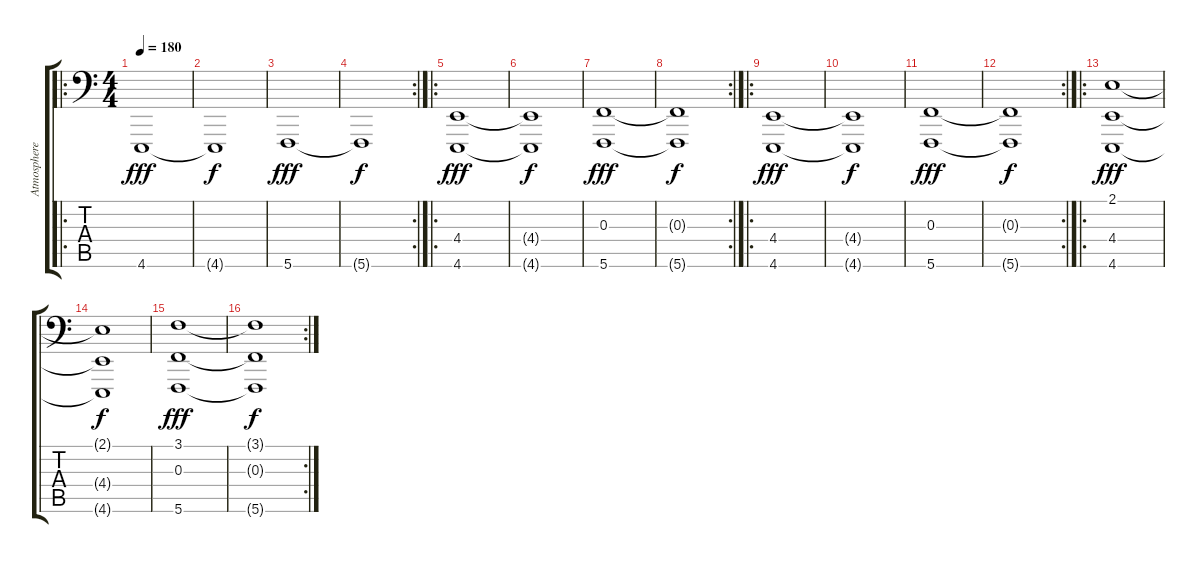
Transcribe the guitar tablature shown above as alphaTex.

\track ("Atmosphere" "Atmosphere") {instrument pad2warm}
\staff {score tabs}
\tuning (D3 A2 F2 C2 G1 C1) {hide}
\ro
\ts (4 4)
\tempo 180
\clef f4
\ks c
4.6.1{dy fff instrument pad2warm} |
4.6{t}.1{dy f} |
5.6.1{dy fff} |
\rc 2
5.6{t}.1{dy f} |
\ro
(4.4 4.6).1{dy fff} |
(4.4{t} 4.6{t}).1{dy f} |
(0.3 5.6).1{dy fff} |
\rc 2
(0.3{t} 5.6{t}).1{dy f} |
\ro
(4.4 4.6).1{dy fff} |
(4.4{t} 4.6{t}).1{dy f} |
(0.3 5.6).1{dy fff} |
\rc 2
(0.3{t} 5.6{t}).1{dy f} |
\ro
(2.1 4.4 4.6).1{dy fff} |
(2.1{t} 4.4{t} 4.6{t}).1{dy f} |
(3.1 0.3 5.6).1{dy fff} |
\rc 2
(3.1{t} 0.3{t} 5.6{t}).1{dy f}
